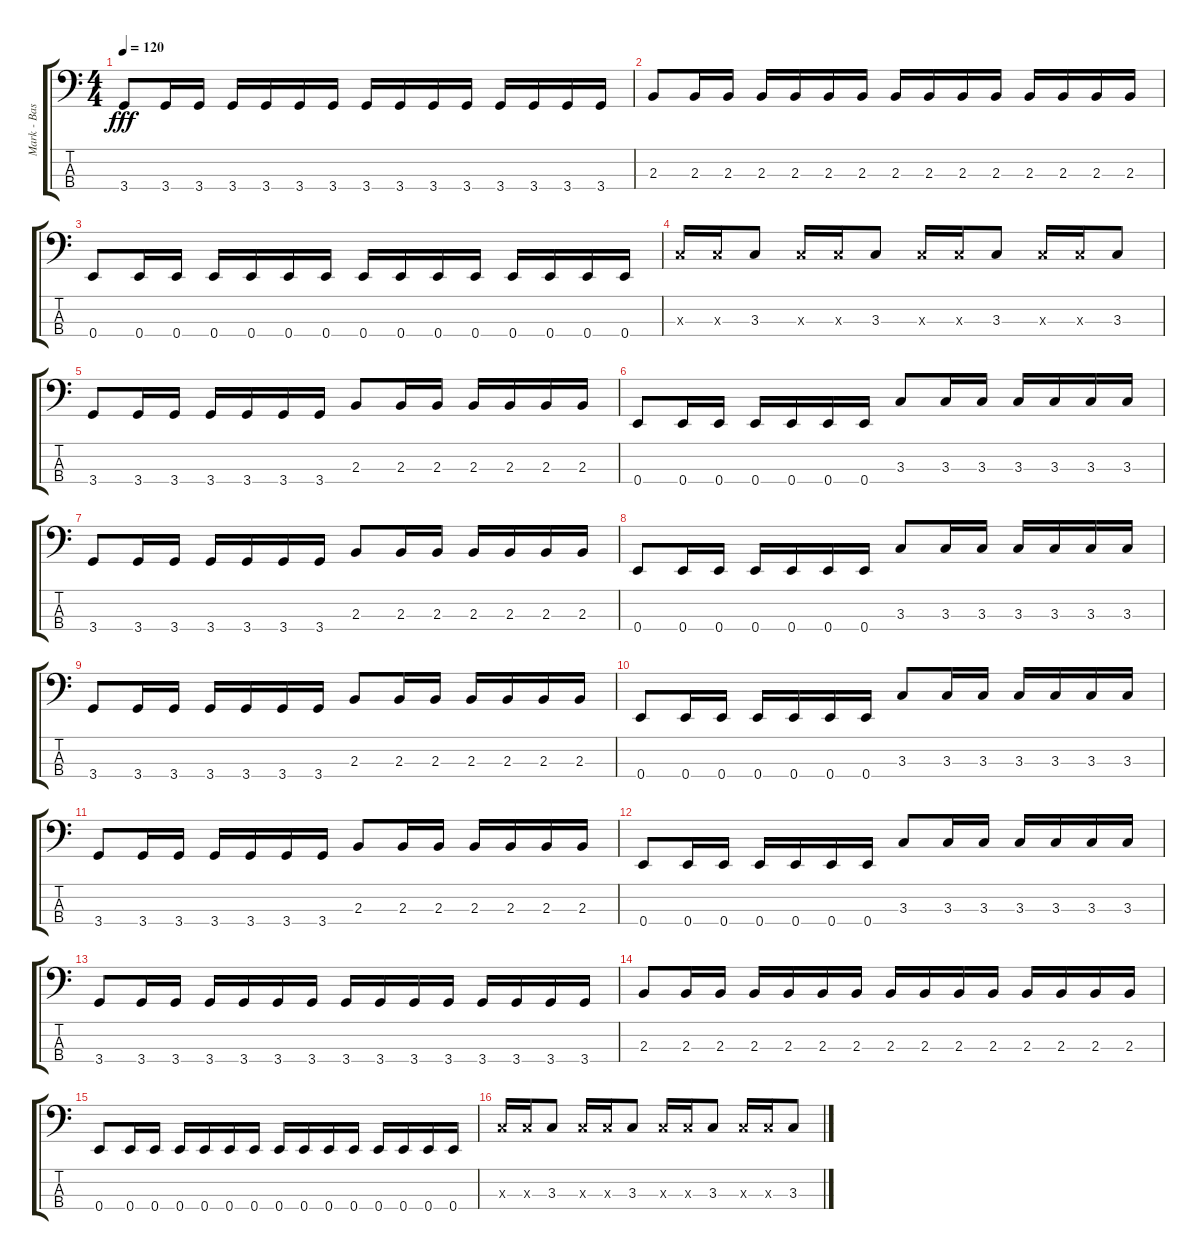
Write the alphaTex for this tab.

\track ("Mark - Bass" "Mark - Bas") {instrument electricbassfinger}
\staff {score tabs}
\tuning (G2 D2 A1 E1) {hide}
\ts (4 4)
\tempo 120
\clef f4
\ks c
3.4.8{dy fff} 3.4.16 3.4.16 3.4.16 3.4.16 3.4.16 3.4.16 3.4.16 3.4.16 3.4.16 3.4.16 3.4.16 3.4.16 3.4.16 3.4.16 |
2.3.8 2.3.16 2.3.16 2.3.16 2.3.16 2.3.16 2.3.16 2.3.16 2.3.16 2.3.16 2.3.16 2.3.16 2.3.16 2.3.16 2.3.16 |
0.4.8 0.4.16 0.4.16 0.4.16 0.4.16 0.4.16 0.4.16 0.4.16 0.4.16 0.4.16 0.4.16 0.4.16 0.4.16 0.4.16 0.4.16 |
3.3{x}.16 3.3{x}.16 3.3.8 3.3{x}.16 3.3{x}.16 3.3.8 3.3{x}.16 3.3{x}.16 3.3.8 3.3{x}.16 3.3{x}.16 3.3.8 |
3.4.8 3.4.16 3.4.16 3.4.16 3.4.16 3.4.16 3.4.16 2.3.8 2.3.16 2.3.16 2.3.16 2.3.16 2.3.16 2.3.16 |
0.4.8 0.4.16 0.4.16 0.4.16 0.4.16 0.4.16 0.4.16 3.3.8 3.3.16 3.3.16 3.3.16 3.3.16 3.3.16 3.3.16 |
3.4.8 3.4.16 3.4.16 3.4.16 3.4.16 3.4.16 3.4.16 2.3.8 2.3.16 2.3.16 2.3.16 2.3.16 2.3.16 2.3.16 |
0.4.8 0.4.16 0.4.16 0.4.16 0.4.16 0.4.16 0.4.16 3.3.8 3.3.16 3.3.16 3.3.16 3.3.16 3.3.16 3.3.16 |
3.4.8 3.4.16 3.4.16 3.4.16 3.4.16 3.4.16 3.4.16 2.3.8 2.3.16 2.3.16 2.3.16 2.3.16 2.3.16 2.3.16 |
0.4.8 0.4.16 0.4.16 0.4.16 0.4.16 0.4.16 0.4.16 3.3.8 3.3.16 3.3.16 3.3.16 3.3.16 3.3.16 3.3.16 |
3.4.8 3.4.16 3.4.16 3.4.16 3.4.16 3.4.16 3.4.16 2.3.8 2.3.16 2.3.16 2.3.16 2.3.16 2.3.16 2.3.16 |
0.4.8 0.4.16 0.4.16 0.4.16 0.4.16 0.4.16 0.4.16 3.3.8 3.3.16 3.3.16 3.3.16 3.3.16 3.3.16 3.3.16 |
3.4.8 3.4.16 3.4.16 3.4.16 3.4.16 3.4.16 3.4.16 3.4.16 3.4.16 3.4.16 3.4.16 3.4.16 3.4.16 3.4.16 3.4.16 |
2.3.8 2.3.16 2.3.16 2.3.16 2.3.16 2.3.16 2.3.16 2.3.16 2.3.16 2.3.16 2.3.16 2.3.16 2.3.16 2.3.16 2.3.16 |
0.4.8 0.4.16 0.4.16 0.4.16 0.4.16 0.4.16 0.4.16 0.4.16 0.4.16 0.4.16 0.4.16 0.4.16 0.4.16 0.4.16 0.4.16 |
3.3{x}.16 3.3{x}.16 3.3.8 3.3{x}.16 3.3{x}.16 3.3.8 3.3{x}.16 3.3{x}.16 3.3.8 3.3{x}.16 3.3{x}.16 3.3.8
